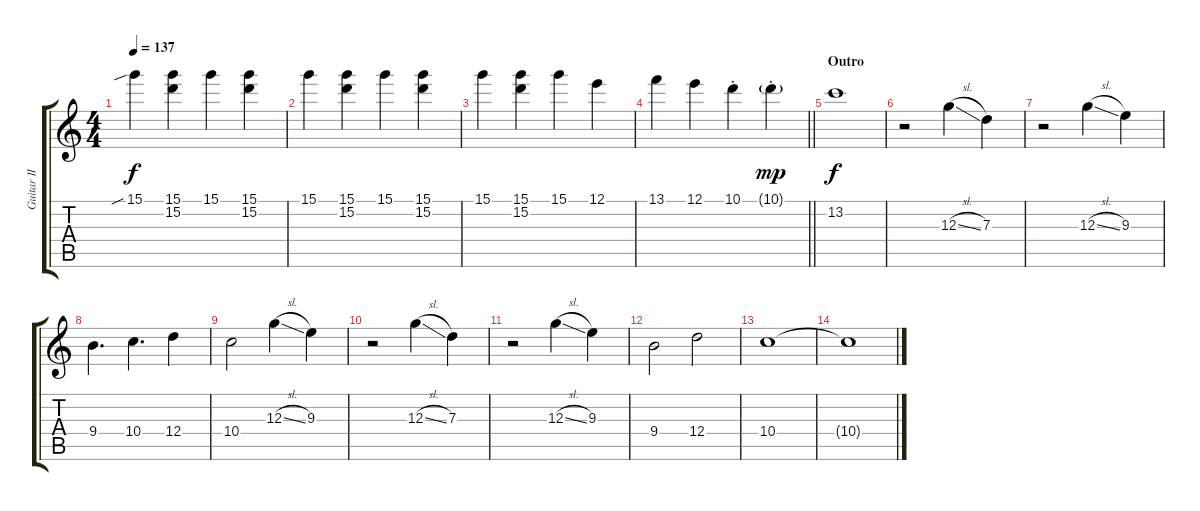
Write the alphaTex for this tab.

\track ("Guitar II" "Guitar II") {instrument electricguitarjazz}
\staff {score tabs}
\tuning (E4 B3 G3 D3 A2 E2) {hide}
\ts (4 4)
\tempo 137
\clef g2
\ks c
15.1{sib}.4{dy f} (15.1 15.2).4 15.1.4 (15.1 15.2).4 |
15.1.4 (15.1 15.2).4 15.1.4 (15.1 15.2).4 |
15.1.4 (15.1 15.2).4 15.1.4 12.1.4 |
\barLineRight lightlight
13.1.4 12.1.4 10.1{st}.4 10.1{g st}.4{dy mp} |
\section ("" "Outro")
13.2.1{dy f} |
r.2{instrument electricguitarjazz} 12.3{sl}.4 7.3.4 |
r.2 12.3{sl}.4 9.3.4 |
9.4.4{d} 10.4.4{d} 12.4.4 |
10.4.2 12.3{sl}.4 9.3.4 |
r.2 12.3{sl}.4 7.3.4 |
r.2 12.3{sl}.4 9.3.4 |
9.4.2 12.4.2 |
10.4.1 |
10.4{t}.1
